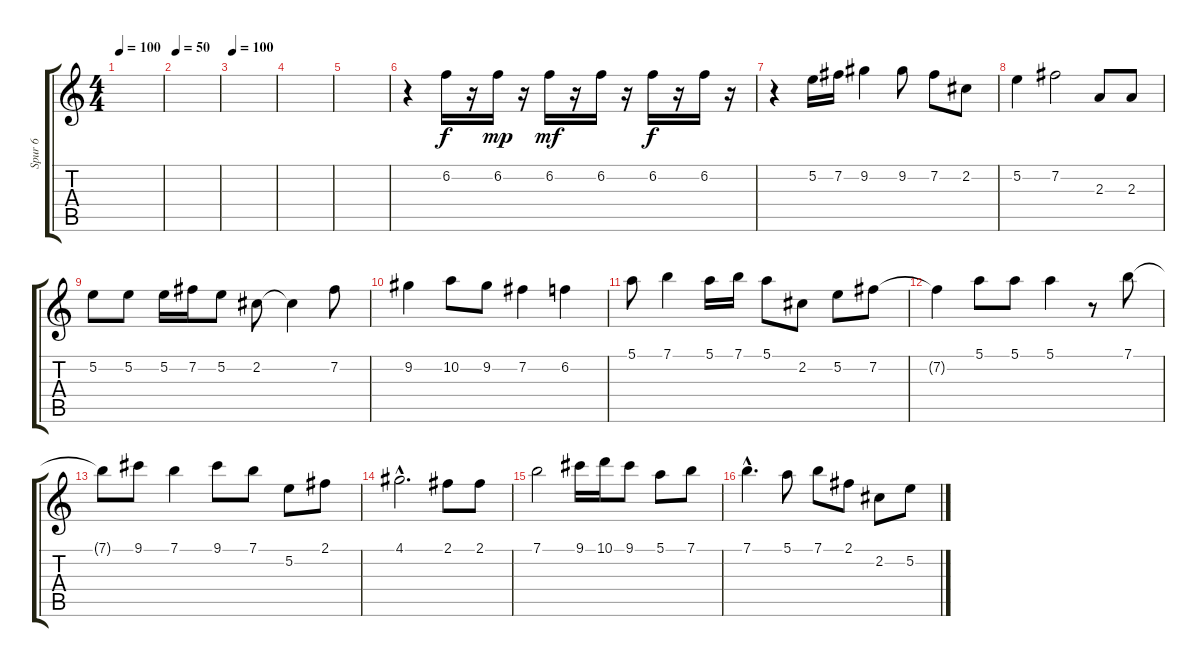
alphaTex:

\track ("Spur 6" "Spur 6") {instrument distortionguitar}
\staff {score tabs}
\tuning (E4 B3 G3 D3 A2 E2) {hide}
\ts (4 4)
\tempo 100
\clef g2
\ks c
|
\tempo 50
|
\tempo 100
|
|
|
r.4 6.2.16 r.16 6.2.16{dy mp} r.16 6.2.16{dy mf} r.16 6.2.16 r.16 6.2.16{dy f} r.16 6.2.16 r.16 |
r.4 5.2.16 7.2.16 9.2.4 9.2.8 7.2.8 2.2.8 |
5.2.4 7.2.2 2.3.8 2.3.8 |
5.2.8 5.2.8 5.2.16 7.2.16 5.2.8 2.2.8 2.2{t}.4 7.2.8 |
9.2.4 10.2.8 9.2.8 7.2.4 6.2.4 |
5.1.8 7.1.4 5.1.16 7.1.16 5.1.8 2.2.8 5.2.8 7.2.8 |
7.2{t}.4 5.1.8 5.1.8 5.1.4 r.8 7.1.8 |
7.1{t}.8 9.1.8 7.1.4 9.1.8 7.1.8 5.2.8 2.1.8 |
4.1{hac}.2{d} 2.1.8 2.1.8 |
7.1.2 9.1.16 10.1.16 9.1.8 5.1.8 7.1.8 |
7.1{hac}.4{d} 5.1.8 7.1.8 2.1.8 2.2.8 5.2.8
